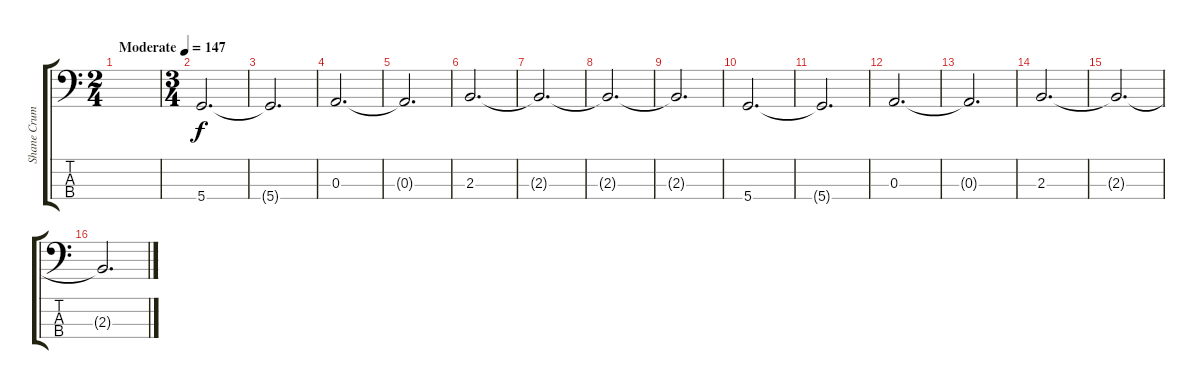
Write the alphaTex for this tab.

\track ("Shane Crump - Bass" "Shane Crum") {instrument electricbassfinger}
\staff {score tabs}
\tuning (G2 D2 A1 D1) {hide}
\ts (2 4)
\tempo (147 "Moderate")
\clef f4
\ks c
|
\ts (3 4)
5.4.2{d} |
5.4{t}.2{d} |
0.3.2{d} |
0.3{t}.2{d} |
2.3.2{d} |
2.3{t}.2{d} |
2.3{t}.2{d} |
2.3{t}.2{d} |
5.4.2{d} |
5.4{t}.2{d} |
0.3.2{d} |
0.3{t}.2{d} |
2.3.2{d} |
2.3{t}.2{d} |
2.3{t}.2{d}
